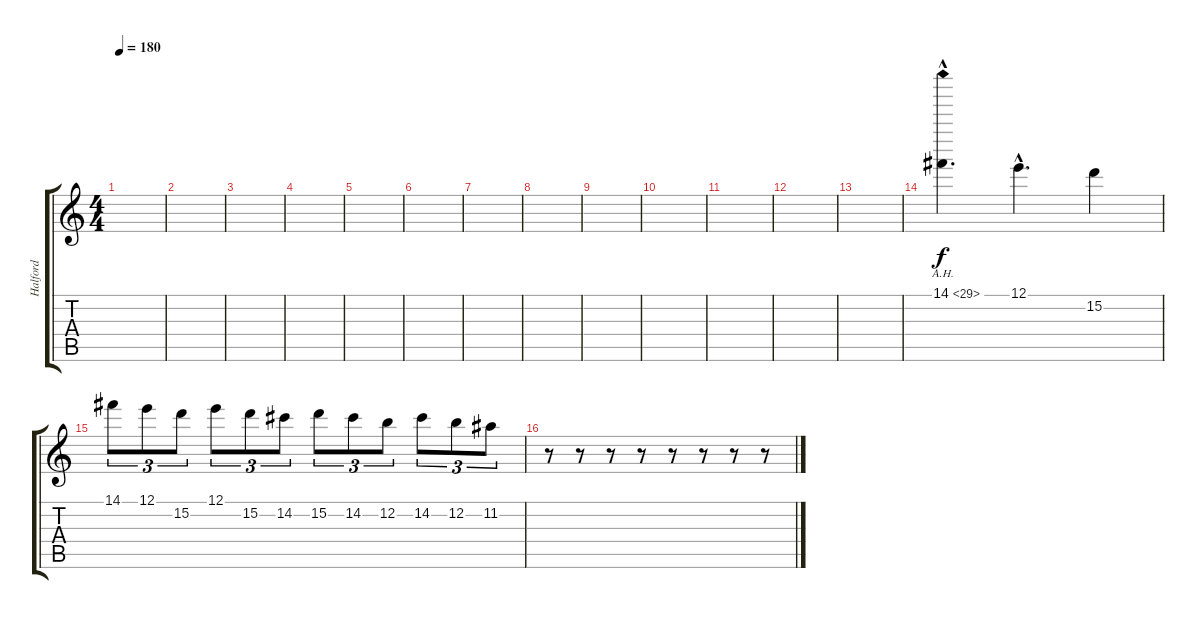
\track ("Halford" "Halford") {instrument distortionguitar}
\staff {score tabs}
\tuning (E4 B3 G3 D3 A2 E2) {hide}
\ts (4 4)
\tempo 180
\clef g2
\ks c
|
|
|
|
|
|
|
|
|
|
|
|
|
14.1{ah 15 hac}.4{d} 12.1{hac}.4{d} 15.2.4 |
14.1.8{tu (3 2)} 12.1.8{tu (3 2)} 15.2.8{tu (3 2)} 12.1.8{tu (3 2)} 15.2.8{tu (3 2)} 14.2.8{tu (3 2)} 15.2.8{tu (3 2)} 14.2.8{tu (3 2)} 12.2.8{tu (3 2)} 14.2.8{tu (3 2)} 12.2.8{tu (3 2)} 11.2.8{tu (3 2)} |
r.8 r.8 r.8 r.8 r.8 r.8 r.8 r.8
